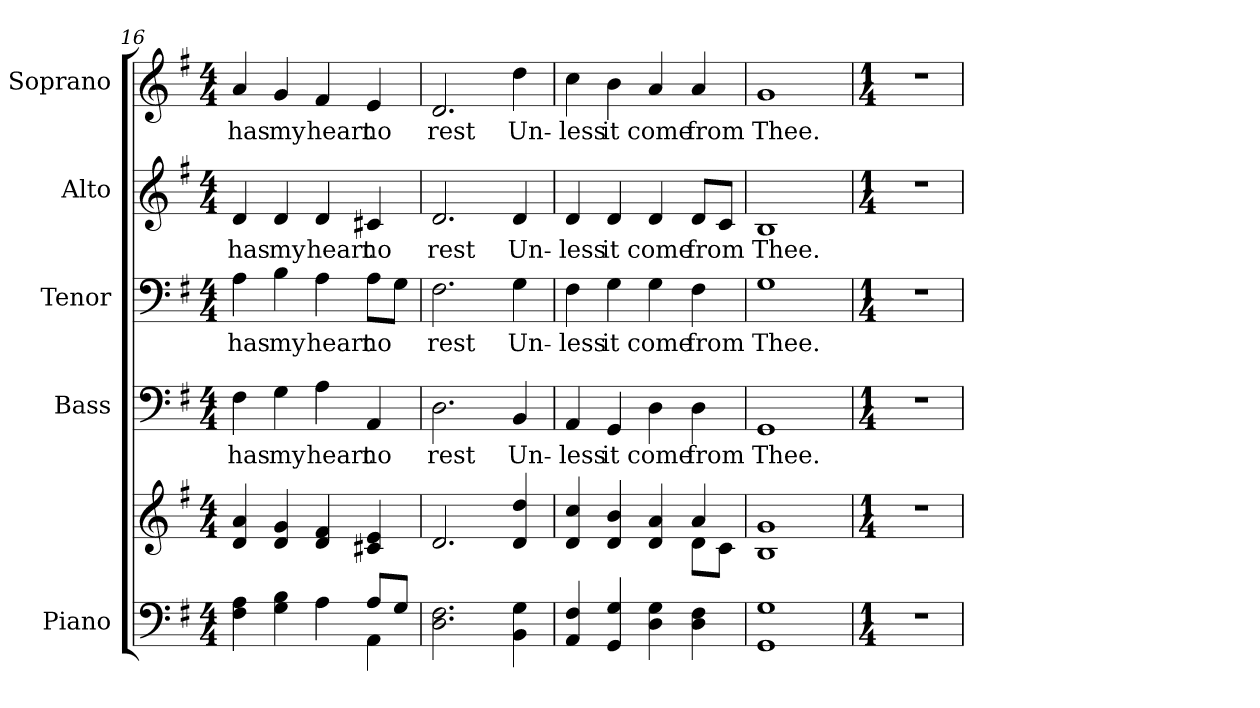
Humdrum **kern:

**kern	**kern	**kern	**text	**kern	**text	**kern	**text	**kern	**text
*part5	*part5	*part4	*part4	*part3	*part3	*part2	*part2	*part1	*part1
*staff6	*staff5	*staff4	*staff4	*staff3	*staff3	*staff2	*staff2	*staff1	*staff1
*I"Piano	*	*I"Bass	*	*I"Tenor	*	*I"Alto	*	*I"Soprano	*
*I'Pno.	*	*I'B.	*	*I'T.	*	*I'A.	*	*I'S.	*
!!LO:PB:g=z
*clefF4	*clefG2	*clefF4	*	*clefF4	*	*clefG2	*	*clefG2	*
*k[f#]	*k[f#]	*k[f#]	*	*k[f#]	*	*k[f#]	*	*k[f#]	*
*G:	*G:	*G:	*	*G:	*	*G:	*	*G:	*
*M4/4	*M4/4	*M4/4	*	*M4/4	*	*M4/4	*	*M4/4	*
=16	=16	=16	=16	=16	=16	=16	=16	=16	=16
*^	*	*	*	*	*	*	*	*	*
!	!	!	!	!LO:LY:b:color=#000000	!	!	!	!	!	!
!	!	!	!	!	!	!LO:LY:b:color=#000000	!	!	!	!
!	!	!	!	!	!	!	!	!LO:LY:b:color=#000000	!	!
!	!	!	!	!	!	!	!	!	!	!LO:LY:b:color=#000000
4F#i\ 4Ai	2ryy	4di/ 4ai	4F#i\	has	4Ai\	has	4di/	has	4ai/	has
!	!	!	!	!LO:LY:b:color=#000000	!	!	!	!	!	!
!	!	!	!	!	!	!LO:LY:b:color=#000000	!	!	!	!
!	!	!	!	!	!	!	!	!LO:LY:b:color=#000000	!	!
!	!	!	!	!	!	!	!	!	!	!LO:LY:b:color=#000000
4Gi\ 4Bi	.	4di/ 4gi	4Gi\	my	4Bi\	my	4di/	my	4gi/	my
!	!	!	!	!LO:LY:b:color=#000000	!	!	!	!	!	!
!	!	!	!	!	!	!LO:LY:b:color=#000000	!	!	!	!
!	!	!	!	!	!	!	!	!LO:LY:b:color=#000000	!	!
!	!	!	!	!	!	!	!	!	!	!LO:LY:b:color=#000000
4Ai\	4ryy	4di/ 4f#i	4Ai\	heart	4Ai\	heart	4di/	heart	4f#i/	heart
!	!	!	!	!LO:LY:b:color=#000000	!	!	!	!	!	!
!	!	!	!	!	!	!LO:LY:b:color=#000000	!	!	!	!
!	!	!	!	!	!	!	!	!LO:LY:b:color=#000000	!	!
!	!	!	!	!	!	!	!	!	!	!LO:LY:b:color=#000000
8Ai/L	4AAi\	4c#Xi/ 4ei	4AAi/	no	8Ai\L	no	4c#Xi/	no	4ei/	no
8Gi/J	.	.	.	.	8Gi\J	.	.	.	.	.
*v	*v	*	*	*	*	*	*	*	*	*
=17	=17	=17	=17	=17	=17	=17	=17	=17	=17
!	!	!	!LO:LY:b:color=#000000	!	!	!	!	!	!
!	!	!	!	!	!LO:LY:b:color=#000000	!	!	!	!
!	!	!	!	!	!	!	!LO:LY:b:color=#000000	!	!
!	!	!	!	!	!	!	!	!	!LO:LY:b:color=#000000
2.Di\ 2.F#i	2.di/	2.Di\	rest	2.F#i\	rest	2.di/	rest	2.di/	rest
!	!	!	!LO:LY:b:color=#000000	!	!	!	!	!	!
!	!	!	!	!	!LO:LY:b:color=#000000	!	!	!	!
!	!	!	!	!	!	!	!LO:LY:b:color=#000000	!	!
!	!	!	!	!	!	!	!	!	!LO:LY:b:color=#000000
4BBi\ 4Gi	4di/ 4ddi	4BBi/	Un-	4Gi\	Un-	4di/	Un-	4ddi\	Un-
=18	=18	=18	=18	=18	=18	=18	=18	=18	=18
*	*^	*	*	*	*	*	*	*	*
!	!	!	!	!LO:LY:b:color=#000000	!	!	!	!	!	!
!	!	!	!	!	!	!LO:LY:b:color=#000000	!	!	!	!
!	!	!	!	!	!	!	!	!LO:LY:b:color=#000000	!	!
!	!	!	!	!	!	!	!	!	!	!LO:LY:b:color=#000000
4AAi/ 4F#i	4di/ 4cci	2ryy	4AAi/	-less	4F#i\	-less	4di/	-less	4cci\	-less
!	!	!	!	!LO:LY:b:color=#000000	!	!	!	!	!	!
!	!	!	!	!	!	!LO:LY:b:color=#000000	!	!	!	!
!	!	!	!	!	!	!	!	!LO:LY:b:color=#000000	!	!
!	!	!	!	!	!	!	!	!	!	!LO:LY:b:color=#000000
4GGi/ 4Gi	4di/ 4bi	.	4GGi/	it	4Gi\	it	4di/	it	4bi\	it
!	!	!	!	!LO:LY:b:color=#000000	!	!	!	!	!	!
!	!	!	!	!	!	!LO:LY:b:color=#000000	!	!	!	!
!	!	!	!	!	!	!	!	!LO:LY:b:color=#000000	!	!
!	!	!	!	!	!	!	!	!	!	!LO:LY:b:color=#000000
4Di\ 4Gi	4di/ 4ai	4ryy	4Di\	come	4Gi\	come	4di/	come	4ai/	come
!	!	!	!	!LO:LY:b:color=#000000	!	!	!	!	!	!
!	!	!	!	!	!	!LO:LY:b:color=#000000	!	!	!	!
!	!	!	!	!	!	!	!	!LO:LY:b:color=#000000	!	!
!	!	!	!	!	!	!	!	!	!	!LO:LY:b:color=#000000
4Di\ 4F#i	4ai/	8di\L	4Di\	from	4F#i\	from	8di/L	from	4ai/	from
.	.	8ci\J	.	.	.	.	8ci/J	.	.	.
*	*v	*v	*	*	*	*	*	*	*	*
!!LO:PB:g=z
=19	=19	=19	=19	=19	=19	=19	=19	=19	=19
*	*^	*	*	*	*	*	*	*	*
!	!	!	!	!LO:LY:b:color=#000000	!	!	!	!	!	!
*	*v	*v	*	*	*	*	*	*	*	*
*	*^	*	*	*	*	*	*	*	*
!	!	!	!	!	!	!LO:LY:b:color=#000000	!	!	!	!
*	*v	*v	*	*	*	*	*	*	*	*
*	*^	*	*	*	*	*	*	*	*
!	!	!	!	!	!	!	!	!LO:LY:b:color=#000000	!	!
*	*v	*v	*	*	*	*	*	*	*	*
*	*^	*	*	*	*	*	*	*	*
!	!	!	!	!	!	!	!	!	!	!LO:LY:b:color=#000000
*	*v	*v	*	*	*	*	*	*	*	*
1GGi 1Gi	1Bi 1gi	1GGi	Thee.	1Gi	Thee.	1Bi	Thee.	1gi	Thee.
=20	=20	=20	=20	=20	=20	=20	=20	=20	=20
*M1/4	*M1/4	*M1/4	*	*M1/4	*	*M1/4	*	*M1/4	*
!LO:N:vis=1	!LO:N:vis=1	!LO:N:vis=1	!	!LO:N:vis=1	!	!LO:N:vis=1	!	!LO:N:vis=1	!
4r	4r	4r	.	4r	.	4r	.	4r	.
=	=	=	=	=	=	=	=	=	=
*-	*-	*-	*-	*-	*-	*-	*-	*-	*-
